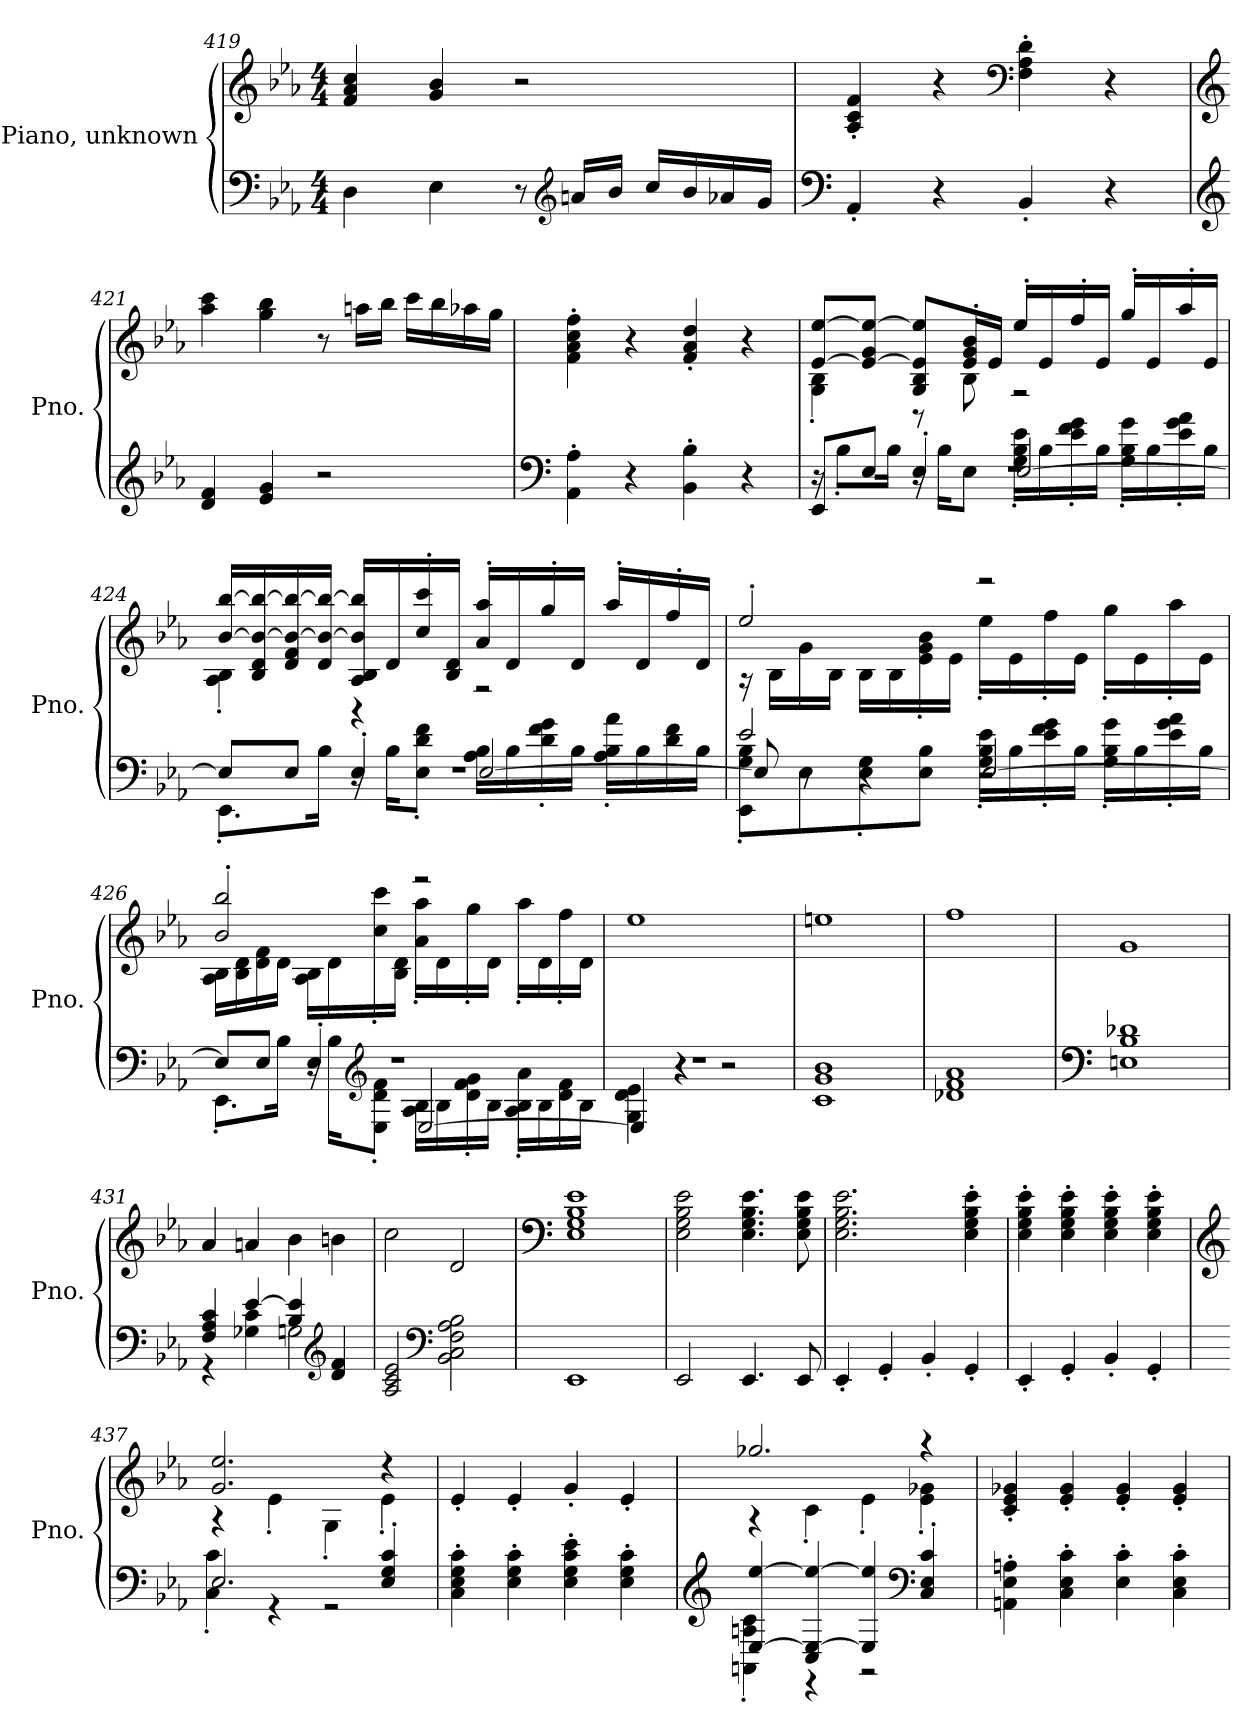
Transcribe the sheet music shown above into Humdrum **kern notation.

**kern	**kern
*part1	*part1
*staff2	*staff1
*I"Piano, unknown	*
*I'Pno.	*
*clefF4	*clefG2
*k[b-e-a-]	*k[b-e-a-]
*M4/4	*M4/4
=419	=419
4D\	4f/ 4a-/ 4cc/
4E-\	4g/ 4b-/
8r	2r
*clefG2	*
16an/LL	.
16b-/JJ	.
16cc/LL	.
16b-/	.
16a-X/	.
16g/JJ	.
!!LO:LB:g=z
=420	=420
*clefF4	*
4AA-'/	4A-/' 4c/' 4f/'
4r	4r
*	*clefF4
4BB-'/	4F\' 4A-\' 4d\'
4r	4r
=421	=421
*clefG2	*clefG2
4d/ 4f/	4aa-\ 4ccc\
4e-/ 4g/	4gg\ 4bb-\
2r	8r
.	16aan\LL
.	16bb-\JJ
.	16ccc\LL
.	16bb-\
.	16aa-X\
.	16gg\JJ
=422	=422
*clefF4	*
4AA-\' 4A-\'	4f\' 4a-\' 4cc\' 4ff\'
4r	4r
4BB-\' 4B-\'	4f/' 4a-/' 4dd/'
4r	4r
=423	=423
*^	*^
*	*^	*	*
1r	16r	8EE-/L	[8e-/ [8ee-/L	4G\' 4B-\'
.	8B-'\L	.	.	.
.	.	8E-/J	8e-/_ 8g/ 8ee-/_J	.
.	16B-\Jk	.	.	.
.	16r	4E-'/	8G/ 8B-/ 8e-/] 8ee-/]L	8r
.	16B-\KL	.	.	.
.	8E-\J	.	16e-/' 16g/' 16b-/'L	8B-\
.	.	.	16e-/JJ	.
.	16G\' 16B-\' 16e-\'LL	[2E-/	16ee-'/LL	2r
.	16B-\	.	16e-/	.
.	16e-\' 16f\' 16g\'	.	16ff'/	.
.	16B-\JJ	.	16e-/JJ	.
.	16G\' 16B-\' 16g\'LL	.	16gg'/LL	.
.	16B-\	.	16e-/	.
.	16e-\' 16g\' 16a-\'	.	16aa-'/	.
.	16B-\JJ	.	16e-/JJ	.
!!LO:PB:g=z	!!
=424	=424	=424	=424	=424
1r	8.EE-'\L	8E-/L]	[16b-/ [16bb-/LL	4A-\' 4B-\'
.	.	.	16B-/ 16d/ 16b-/_ 16bb-/_	.
.	.	8E-/J	16d/ 16f/ 16b-/_ 16bb-/_	.
.	16B-\Jk	.	16d/ 16b-/_ 16bb-/_JJ	.
.	16r	4E-'/	16A-/ 16B-/ 16b-/] 16bb-/]LL	4r
.	16B-\KL	.	16d/	.
.	8E-\' 8d\' 8f\'J	.	16cc/' 16ccc/'	.
.	.	.	16B-/ 16d/JJ	.
.	16A-\ 16B-\LL	[2E-/	16a-/' 16aa-/'LL	2r
.	16B-\	.	16d/	.
.	16d\' 16f\' 16g\'	.	16gg'/	.
.	16B-\JJ	.	16d/JJ	.
.	16A-\' 16B-\' 16a-\'LL	.	16aa-'/LL	.
.	16B-\	.	16d/	.
.	16d\ 16f\	.	16ff'/	.
.	16B-\JJ	.	16d/JJ	.
=425	=425	=425	=425	=425
2e-/	8EE-\' 8G\' 8B-\'L	8E-/]	2ee-'/	16r
.	.	.	.	16B-\LL
.	8E-\	8r	.	16g\
.	.	.	.	16B-\JJ
.	8E-\' 8G\'	4r	.	16B-\LL
.	.	.	.	16B-\
.	8E-\ 8B-\J	.	.	16e-\' 16g\' 16b-\'
.	.	.	.	16e-\JJ
2r	16G\' 16B-\' 16e-\'LL	[2E-/	2r	16ee-'\LL
.	16B-\	.	.	16e-\
.	16e-\' 16f\' 16g\'	.	.	16ff'\
.	16B-\JJ	.	.	16e-\JJ
.	16G\' 16B-\' 16g\'LL	.	.	16gg'\LL
.	16B-\	.	.	16e-\
.	16e-\' 16g\' 16a-\'	.	.	16aa-'\
.	16B-\JJ	.	.	16e-\JJ
!!LO:LB:g=z	!!
=426	=426	=426	=426	=426
1r	8.EE-'\L	8E-/L]	2b-/' 2bb-/'	16A-\ 16B-\LL
.	.	.	.	16B-\ 16d\
.	.	8E-/J	.	16d\ 16f\
.	16B-\Jk	.	.	16d\JJ
.	16r	4E-'/	.	16A-\ 16B-\LL
.	16B-\KL	.	.	16d\
*clefG2	*	*	*	*
.	8E-\' 8d\' 8f\'J	.	.	16cc\' 16ccc\'
.	.	.	.	16B-\ 16d\JJ
.	16A-\ 16B-\LL	[2E-/	2r	16a-\' 16aa-\'LL
.	16B-\	.	.	16d\
.	16d\' 16f\' 16g\'	.	.	16gg'\
.	16B-\JJ	.	.	16d\JJ
.	16A-\' 16B-\' 16a-\'LL	.	.	16aa-'\LL
.	16B-\	.	.	16d\
.	16d\ 16f\	.	.	16ff'\
.	16B-\JJ	.	.	16d\JJ
*	*	*	*v	*v
=427	=427	=427	=427
1r	4G\ 4d\ 4e-\	4E-/]	1ee-
.	4r	4r	.
.	2r	2r	.
*v	*v	*v	*
=428	=428
1c 1g 1b-	1een
=429	=429
1d-X 1f 1a-	1ff
=430	=430
*clefF4	*
1En 1B- 1d-X	1g
!!LO:LB:g=z
=431	=431
*^	*
4F/ 4A-/ 4c/	4r	4a-/
[4e-/	4G-X\ 4c\	4an/
4B-/ 4e-/]	2Gn\	4b-\
*clefG2	*	*
4d/ 4f/	.	4bn\
*v	*v	*
=432	=432
2A-/ 2c/ 2e-/	2cc\
*clefF4	*
2BB-\ 2C\ 2F\ 2A-\ 2B-\	2d/
=433	=433
*	*clefF4
1EE-	1E- 1G 1B- 1e-
=434	=434
2EE-/	2E-\ 2G\ 2B-\ 2e-\
4.EE-/	4.E-\ 4.G\ 4.B-\ 4.e-\
8EE-/	8E-\ 8G\ 8B-\ 8e-\
=435	=435
4EE-'/	2.E-\ 2.G\ 2.B-\ 2.e-\
4GG'/	.
4BB-'/	.
4GG'/	4E-\' 4G\' 4B-\' 4e-\'
=436	=436
4EE-'/	4E-\' 4G\' 4B-\' 4e-\'
4GG'/	4E-\' 4G\' 4B-\' 4e-\'
4BB-'/	4E-\' 4G\' 4B-\' 4e-\'
4GG'/	4E-\' 4G\' 4B-\' 4e-\'
=437	=437
*	*clefG2
*^	*^
2.E-/	4C\' 4c\'	2.g/ 2.ee-/	4r
.	4r	.	4e-'\
.	2r	.	4G'\
4E-/' 4G/' 4c/'	.	4r	4e-'\
*v	*v	*	*
*	*v	*v
!!LO:LB:g=z
=438	=438
4C\' 4E-\' 4G\' 4c\'	4e-'/
4E-\' 4G\' 4c\'	4e-'/
4E-\' 4G\' 4c\' 4e-\'	4g'/
4E-\' 4G\' 4c\'	4e-'/
=439	=439
*clefG2	*
*^	*^
[4E-/ [4ee-/	4AAn\' 4An\' 4c\'	2.gg-X/	4r
4C/ 4E-/_ 4ee-/_	4r	.	4c'\
4E-/] 4ee-/]	2r	.	4e-'\
*clefF4	*	*	*
4C/' 4E-/' 4c/'	.	4r	4e-\' 4g-X\'
*v	*v	*	*
*	*v	*v
=440	=440
4AAn\' 4E-\' 4An\'	4c/' 4e-/' 4g-X/'
4C\' 4E-\' 4c\'	4e-/' 4g-/'
4E-\' 4c\'	4e-/' 4g-/'
4C\' 4E-\' 4c\'	4e-/' 4g-/'
=	=
*-	*-
